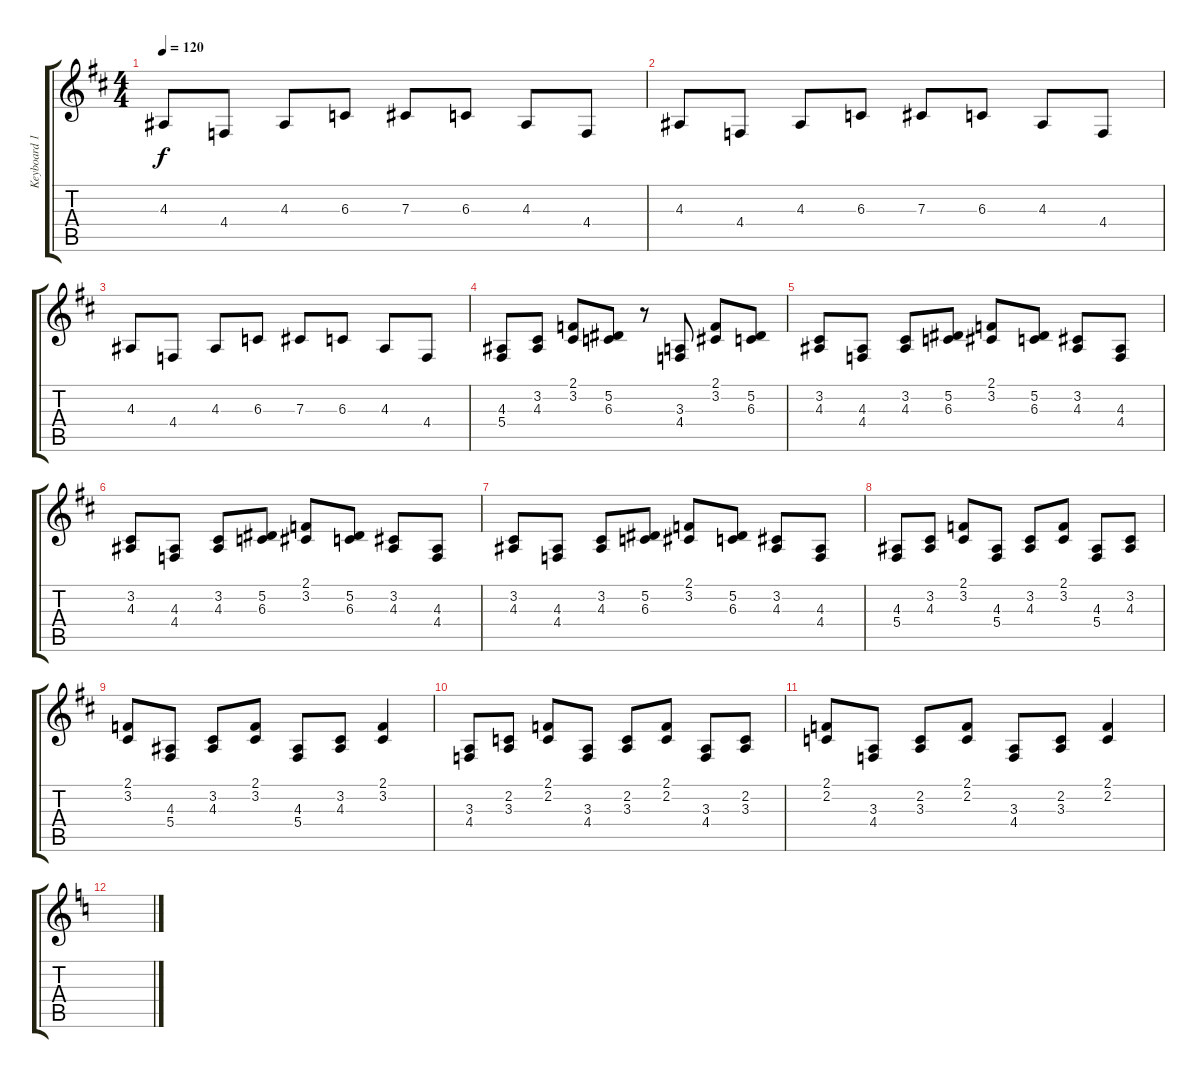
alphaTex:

\track ("Keyboard 1" "Keyboard 1") {instrument lead1square}
\staff {score tabs}
\tuning (Eb4 Bb3 Gb3 Db3 Ab2 Eb2) {hide}
\ts (4 4)
\tempo 120
\clef g2
\ks bminor
4.3.8{dy f} 4.4.8 4.3.8 6.3.8 7.3.8 6.3.8 4.3.8 4.4.8 |
4.3.8 4.4.8 4.3.8 6.3.8 7.3.8 6.3.8 4.3.8 4.4.8 |
4.3.8 4.4.8 4.3.8 6.3.8 7.3.8 6.3.8 4.3.8 4.4.8 |
(4.3 5.4).8 (3.2 4.3).8 (2.1 3.2).8 (5.2 6.3).8 r.8 (3.3 4.4).8 (2.1 3.2).8 (5.2 6.3).8 |
(3.2 4.3).8 (4.3 4.4).8 (3.2 4.3).8 (5.2 6.3).8 (2.1 3.2).8 (5.2 6.3).8 (3.2 4.3).8 (4.3 4.4).8 |
(3.2 4.3).8 (4.3 4.4).8 (3.2 4.3).8 (5.2 6.3).8 (2.1 3.2).8 (5.2 6.3).8 (3.2 4.3).8 (4.3 4.4).8 |
(3.2 4.3).8 (4.3 4.4).8 (3.2 4.3).8 (5.2 6.3).8 (2.1 3.2).8 (5.2 6.3).8 (3.2 4.3).8 (4.3 4.4).8 |
(4.3 5.4).8 (3.2 4.3).8 (2.1 3.2).8 (4.3 5.4).8 (3.2 4.3).8 (2.1 3.2).8 (4.3 5.4).8 (3.2 4.3).8 |
(2.1 3.2).8 (4.3 5.4).8 (3.2 4.3).8 (2.1 3.2).8 (4.3 5.4).8 (3.2 4.3).8 (2.1 3.2).4 |
(3.3 4.4).8 (2.2 3.3).8 (2.1 2.2).8 (3.3 4.4).8 (2.2 3.3).8 (2.1 2.2).8 (3.3 4.4).8 (2.2 3.3).8 |
(2.1 2.2).8 (3.3 4.4).8 (2.2 3.3).8 (2.1 2.2).8 (3.3 4.4).8 (2.2 3.3).8 (2.1 2.2).4 |
\ks aminor
